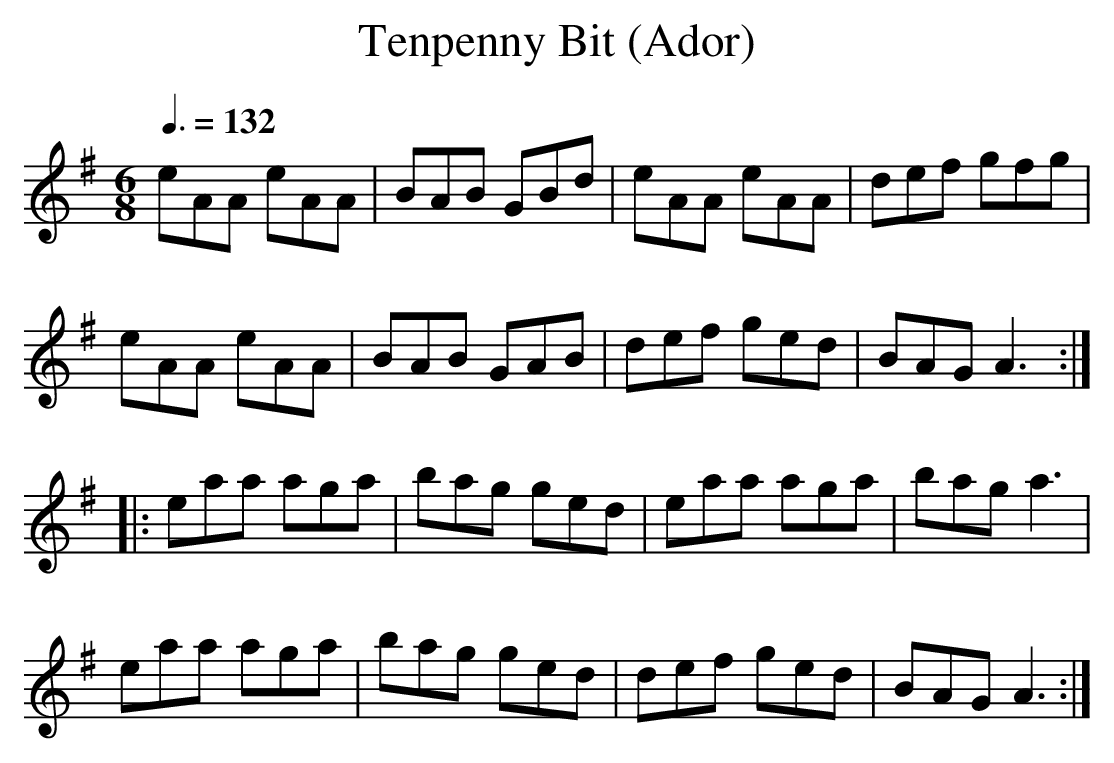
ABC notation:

X:1
T:Tenpenny Bit (Ador)
Q:3/8=132
M:6/8
L:1/8
K:Ador
eAA eAA|BAB GBd|eAA eAA|def gfg|
eAA eAA|BAB GAB|def ged|BAG A3:|
|:eaa aga|bag ged|eaa aga|bag a3|
eaa aga|bag ged|def ged|BAG A3:|
